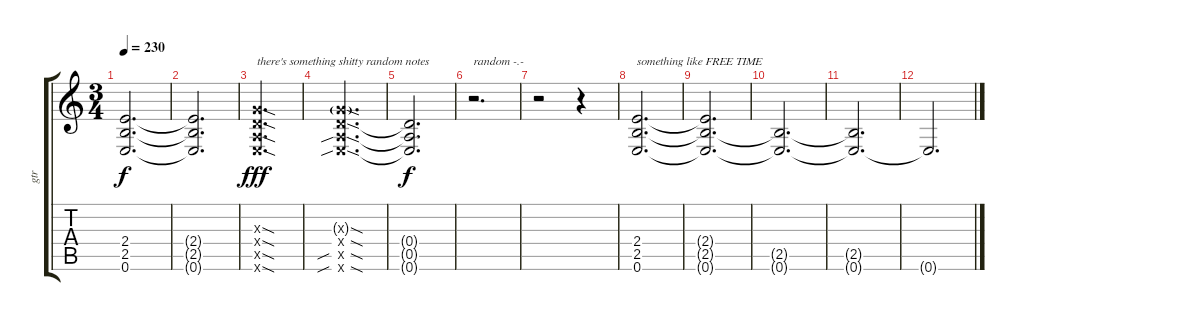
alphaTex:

\track ("gtr" "gtr") {instrument distortionguitar}
\staff {score tabs}
\tuning (E4 B3 G3 D3 A2 E2) {hide}
\ts (3 4)
\tempo 230
\clef g2
\ks c
(2.4{t} 2.5{t} 0.6{t}).2{d dy f} |
(2.4{t} 2.5{t} 0.6{t}).2{d} |
(0.3{sod x} 0.4{sod x} 0.5{sod x} 0.6{sod x}).2{d txt "there's something shitty random notes" dy fff} |
(0.3{sod g x} 0.4{sod x} 0.5{sib sod x} 0.6{sib sod x}).2{d} |
(0.4{t} 0.5{t} 0.6{t}).2{d dy f} |
r.2{d txt "random -.-"} |
r.2 r.4 |
(2.4 2.5 0.6).2{d txt "something like FREE TIME" volume 0} |
(2.4{t} 2.5{t} 0.6{t}).2{d} |
(2.5{t} 0.6{t}).2{d} |
(2.5{t} 0.6{t}).2{d} |
0.6{t}.2{d}
